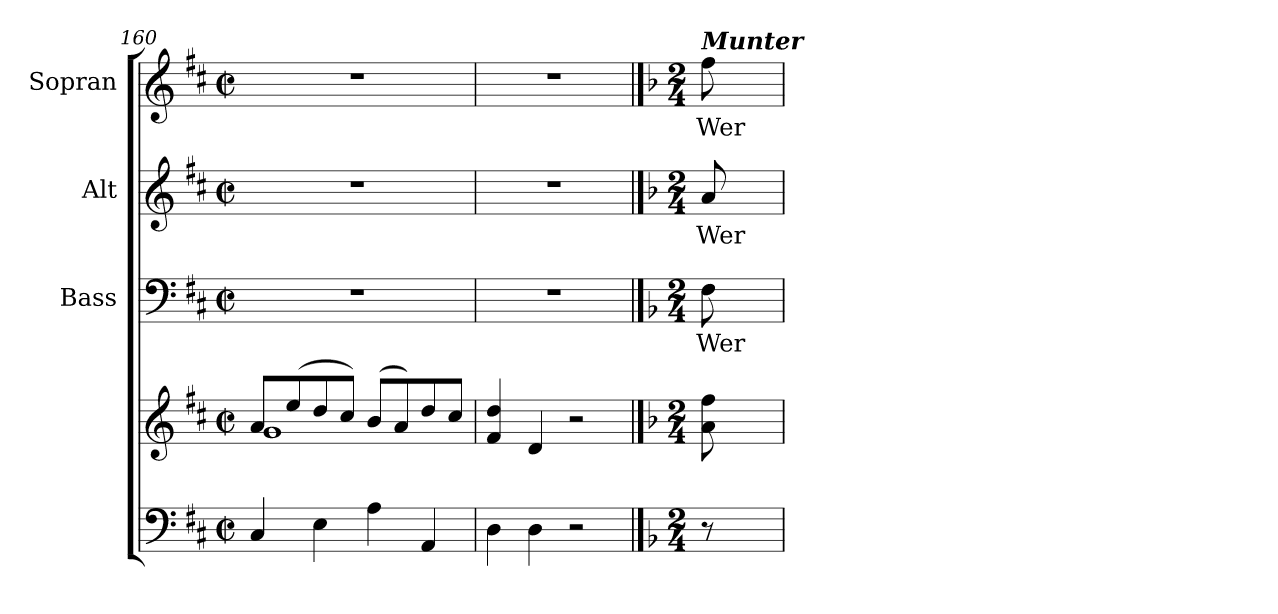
**kern	**kern	**kern	**text	**kern	**text	**kern	**text
*part4	*part4	*part3	*part3	*part2	*part2	*part1	*part1
*staff5	*staff4	*staff3	*staff3	*staff2	*staff2	*staff1	*staff1
*	*	*I"Bass	*	*I"Alt	*	*I"Sopran	*
*	*	*I'B.	*	*I'A.	*	*I'S.	*
*clefF4	*clefG2	*clefF4	*	*clefG2	*	*clefG2	*
*k[f#c#]	*k[f#c#]	*k[f#c#]	*	*k[f#c#]	*	*k[f#c#]	*
*D:	*D:	*D:	*	*D:	*	*D:	*
*M2/2	*M2/2	*M2/2	*	*M2/2	*	*M2/2	*
*met(c|)	*met(c|)	*met(c|)	*	*met(c|)	*	*met(c|)	*
=160	=160	=160	=160	=160	=160	=160	=160
*	*^	*	*	*	*	*	*
4C#/	8a/L	1g	1r	.	1r	.	1r	.
.	(>8ee/	.	.	.	.	.	.	.
4E\	8dd/	.	.	.	.	.	.	.
.	8cc#/J)	.	.	.	.	.	.	.
4A\	(>8b/L	.	.	.	.	.	.	.
.	8a/)	.	.	.	.	.	.	.
4AA/	8dd/	.	.	.	.	.	.	.
.	8cc#/J	.	.	.	.	.	.	.
*	*v	*v	*	*	*	*	*	*
=161	=161	=161	=161	=161	=161	=161	=161
4D\	4f#/ 4dd/	1r	.	1r	.	1r	.
4D\	4d/	.	.	.	.	.	.
2r	2r	.	.	.	.	.	.
!!LO:LB:g=z
==162	==162	==162	==162	==162	==162	==162	==162
*k[b-]	*k[b-]	*k[b-]	*	*k[b-]	*	*k[b-]	*
*F:	*F:	*F:	*	*F:	*	*F:	*
*M2/4	*M2/4	*M2/4	*	*M2/4	*	*M2/4	*
!	!	!	!	!	!	!LO:TX:a:Bi:t=Munter	!
!	!	!	!LO:LY:b	!	!LO:LY:b	!	!LO:LY:b
8r	8a\ 8ff\	8F\	Wer	8a/	Wer	8ff\	Wer
=	=	=	=	=	=	=	=
*-	*-	*-	*-	*-	*-	*-	*-
